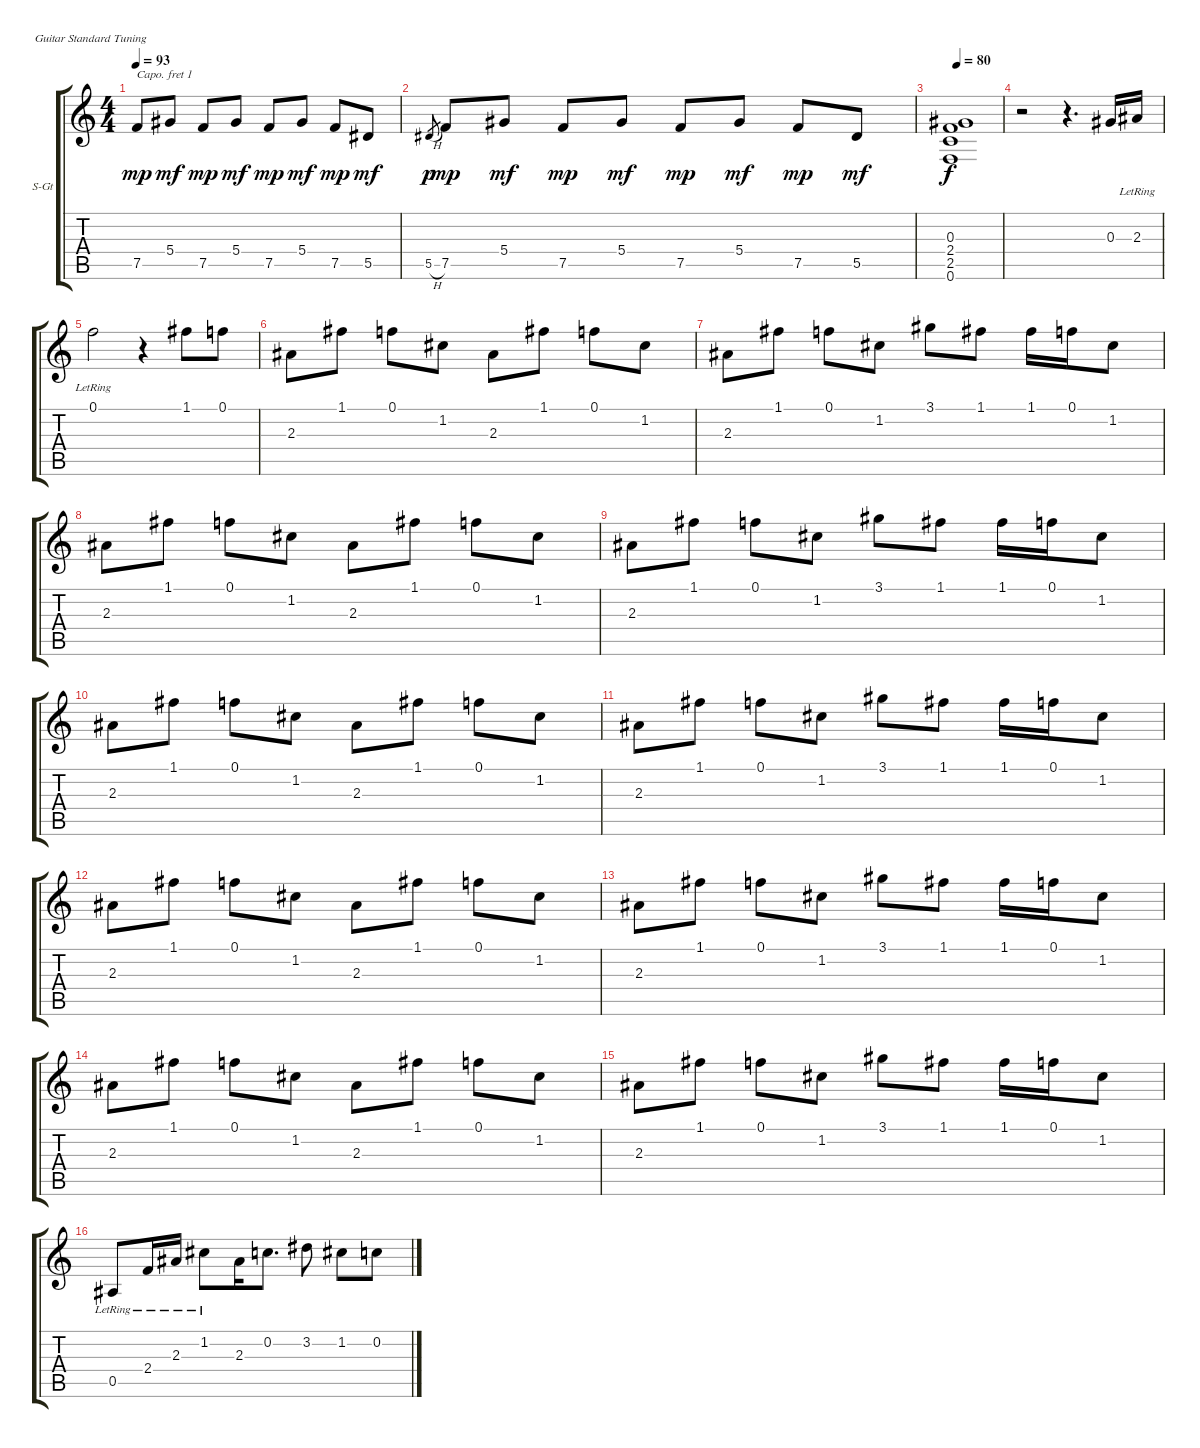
\bracketExtendMode groupsimilarinstruments
\firstSystemTrackNameOrientation horizontal
\otherSystemsTrackNameOrientation horizontal
\track ("Mike Sanchez" "S-Gt") {instrument acousticguitarsteel}
\staff {score tabs}
\capo 1
\tuning (E4 B3 G3 D3 A2 E2)
\ts (4 4)
\tempo 93
\clef g2
\ks c
7.5.8{dy mp} 5.4.8{dy mf} 7.5.8{dy mp} 5.4.8{dy mf} 7.5.8{dy mp} 5.4.8{dy mf} 7.5.8{dy mp} 5.5.8{dy mf} |
5.5{h}.8{gr dy p} 7.5.8{dy mp} 5.4.8{dy mf} 7.5.8{dy mp} 5.4.8{dy mf} 7.5.8{dy mp} 5.4.8{dy mf} 7.5.8{dy mp} 5.5.8{dy mf} |
\tempo 80
(0.3 2.4 2.5 0.6).1{dy f} |
\tempo (80 hide)
r.2 r.4{d} 0.3.16 2.3{lr}.16 |
0.1{lr}.2 r.4 1.1.8 0.1.8 |
2.3.8 1.1.8 0.1.8 1.2.8 2.3.8 1.1.8 0.1.8 1.2.8 |
2.3.8 1.1.8 0.1.8 1.2.8 3.1.8 1.1.8 1.1.16 0.1.16 1.2.8 |
2.3.8 1.1.8 0.1.8 1.2.8 2.3.8 1.1.8 0.1.8 1.2.8 |
2.3.8 1.1.8 0.1.8 1.2.8 3.1.8 1.1.8 1.1.16 0.1.16 1.2.8 |
2.3.8 1.1.8 0.1.8 1.2.8 2.3.8 1.1.8 0.1.8 1.2.8 |
2.3.8 1.1.8 0.1.8 1.2.8 3.1.8 1.1.8 1.1.16 0.1.16 1.2.8 |
2.3.8 1.1.8 0.1.8 1.2.8 2.3.8 1.1.8 0.1.8 1.2.8 |
2.3.8 1.1.8 0.1.8 1.2.8 3.1.8 1.1.8 1.1.16 0.1.16 1.2.8 |
2.3.8 1.1.8 0.1.8 1.2.8 2.3.8 1.1.8 0.1.8 1.2.8 |
2.3.8 1.1.8 0.1.8 1.2.8 3.1.8 1.1.8 1.1.16 0.1.16 1.2.8 |
0.5{lr}.8 2.4{lr}.16 2.3{lr}.16 1.2{lr}.8 2.3.16 0.2.8{d} 3.2.8 1.2.8 0.2.8
